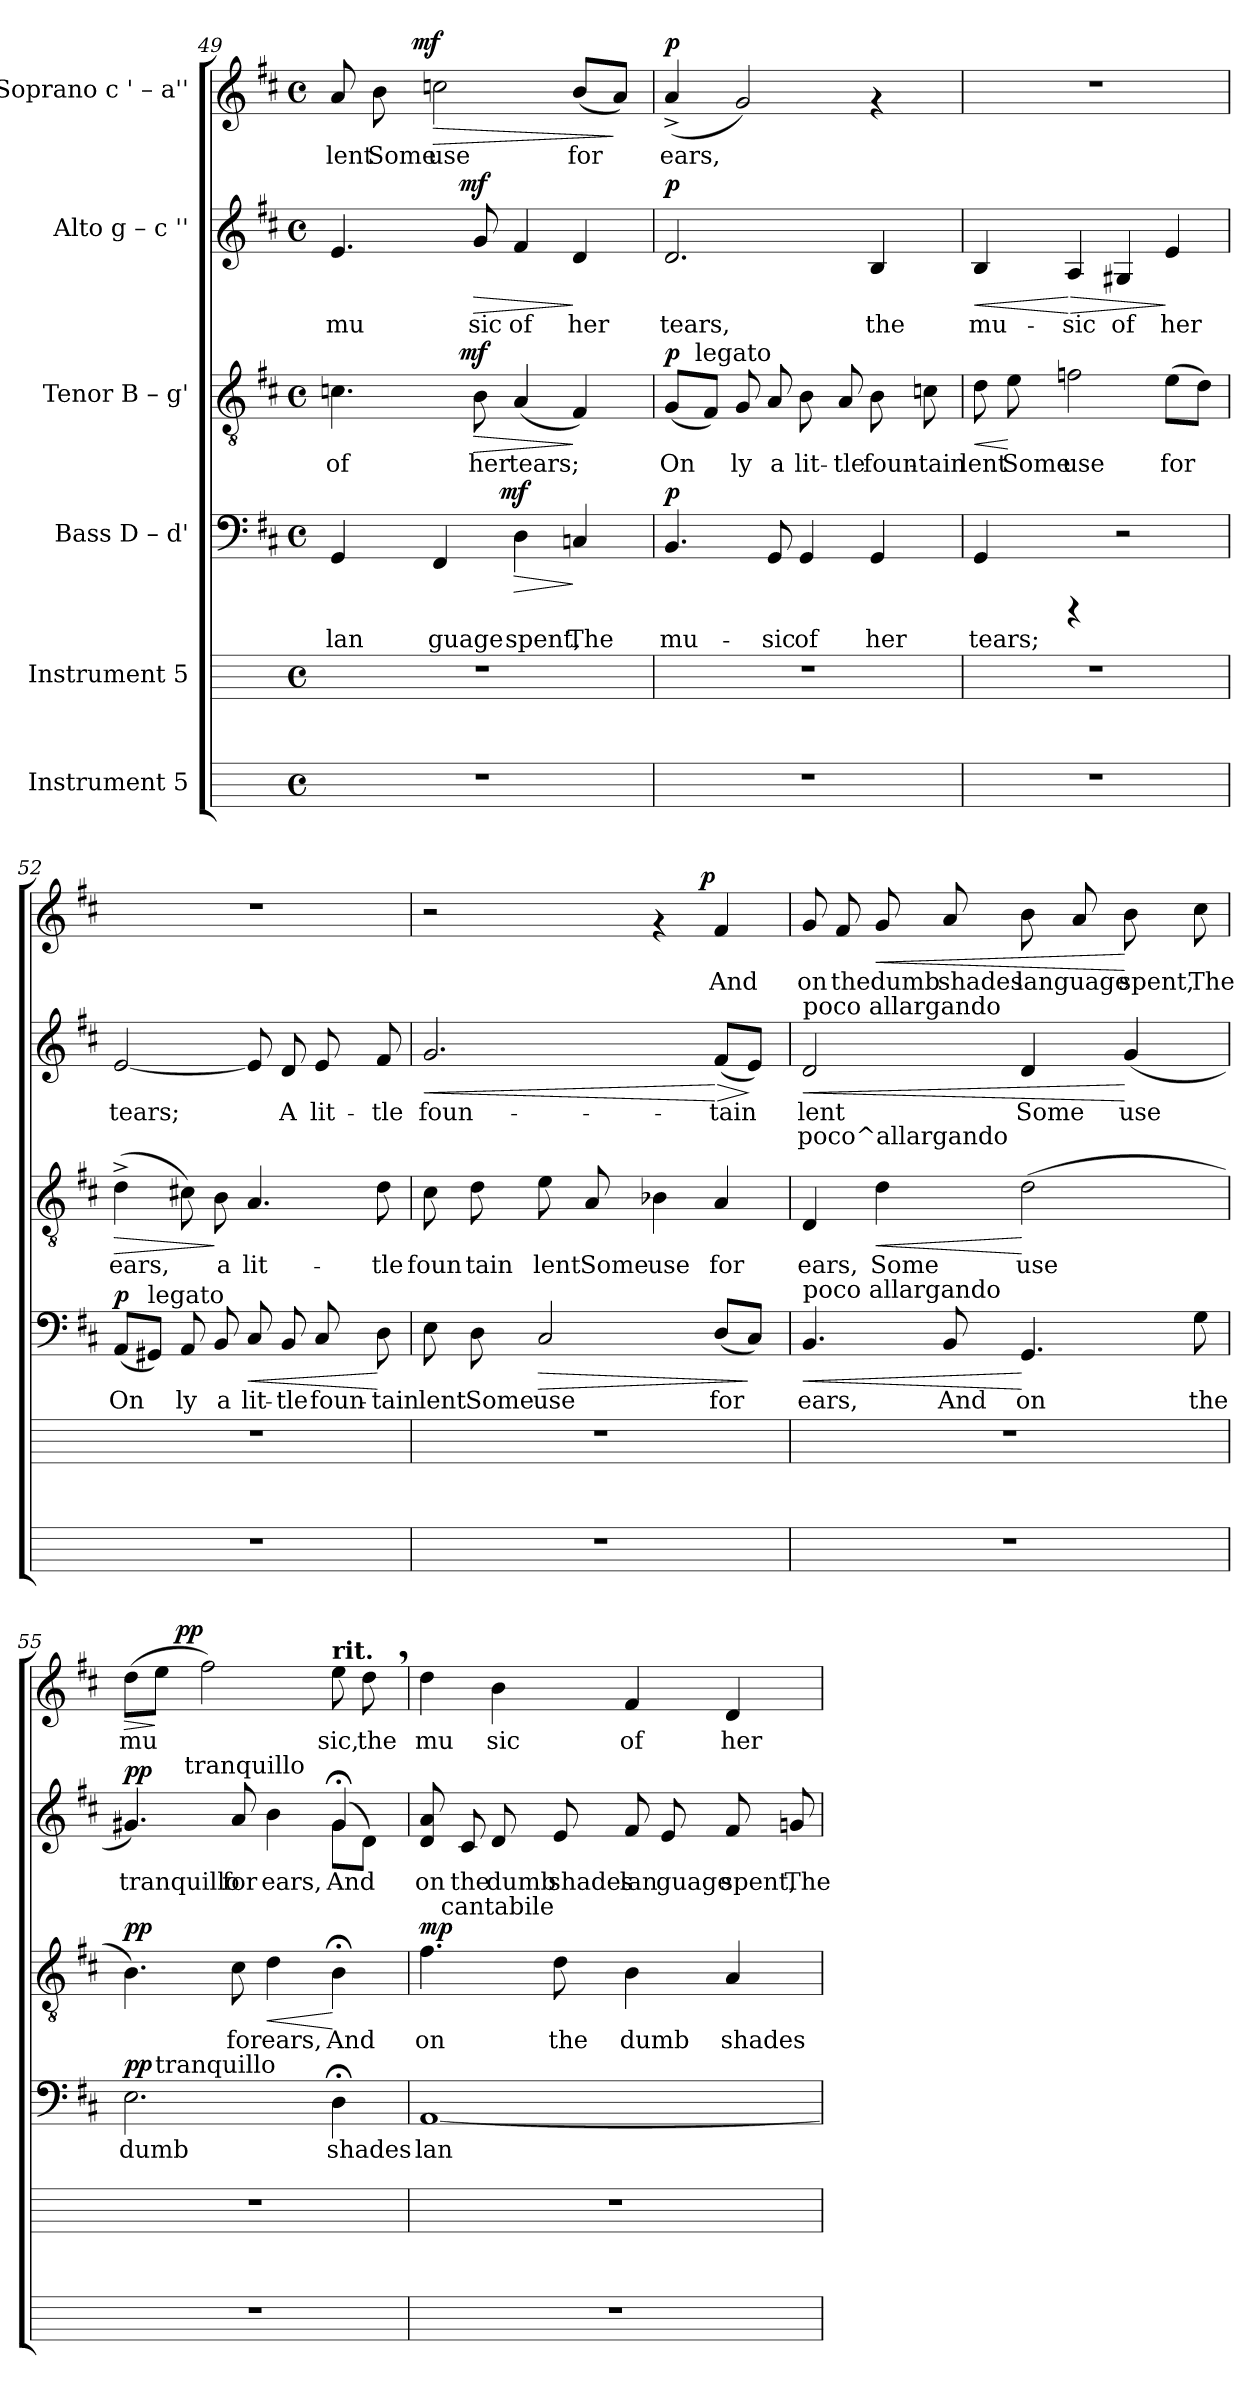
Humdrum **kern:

**kern	**kern	**kern	**text	**dynam	**kern	**text	**dynam	**kern	**text	**text	**dynam	**kern	**text	**dynam
*part6	*part5	*part4	*part4	*part4	*part3	*part3	*part3	*part2	*part2	*part2	*part2	*part1	*part1	*part1
*staff6	*staff5	*staff4	*staff4	*staff4	*staff3	*staff3	*staff3	*staff2	*staff2	*staff2	*staff2	*staff1	*staff1	*staff1
*I"Instrument 5	*I"Instrument 5	*I"Bass  D – d'	*	*	*I"Tenor  B – g'	*	*	*I"Alto  g – c ''	*	*	*	*I"Soprano  c ' – a''	*	*
*	*	*clefF4	*	*	*clefGv2	*	*	*clefG2	*	*	*	*clefG2	*	*
*k[]	*k[]	*k[f#c#]	*	*	*k[f#c#]	*	*	*k[f#c#]	*	*	*	*k[f#c#]	*	*
*C:	*C:	*D:	*	*	*D:	*	*	*D:	*	*	*	*D:	*	*
*M4/4	*M4/4	*M4/4	*	*	*M4/4	*	*	*M4/4	*	*	*	*M4/4	*	*
*met(c)	*met(c)	*met(c)	*	*	*met(c)	*	*	*met(c)	*	*	*	*met(c)	*	*
=49	=49	=49	=49	=49	=49	=49	=49	=49	=49	=49	=49	=49	=49	=49
!	!	!	!LO:LY:b:cj	!	!	!LO:LY:b:cj	!	!	!LO:LY:b:cj	!	!	!	!LO:LY:b:cj	!
*	*	*^	*	*	*^	*	*	*^	*	*	*	*^	*	*
1r	1r	4GG/	4...ryy	lan	.	4.cn\	4ryy	of	.	4.e/	4ryy	mu	.	.	8a/	8..ryy	lent	.
!	!	!	!	!	!	!	!	!	!	!	!	!	!	!	!	!	!LO:LY:b:cj	!
.	.	.	.	.	.	.	.	.	.	.	.	.	.	.	8b\	.	Some	.
!	!	!	!	!	!	!	!	!	!	!	!	!	!	!	!	!	!	!LO:DY:a
.	.	.	.	.	.	.	.	.	.	.	.	.	.	.	.	2ryy	.	mf
!	!	!	!	!LO:LY:b:cj	!	!	!	!	!	!	!	!	!	!	!	!	!LO:LY:b:cj	!LO:HP:b
.	.	4FF#/	.	guage	.	.	16.ryy	.	.	.	16.ryy	.	.	.	2ccn\	.	use	>
!	!	!	!	!	!	!	!	!	!LO:DY:a	!	!	!	!	!LO:DY:a	!	!	!	!
.	.	.	.	.	.	.	2ryy	.	mf	.	2ryy	.	.	mf	.	.	.	.
!	!	!	!	!	!	!	!	!LO:LY:b:cj	!LO:HP:b	!	!	!LO:LY:b:cj	!	!LO:HP:b	!	!	!	!
.	.	.	.	.	.	8B\	.	her	>	8g/	.	sic	.	>	.	.	.	.
!	!	!	!	!	!LO:DY:a	!	!	!	!	!	!	!	!	!	!	!	!	!
.	.	.	2ryy	.	mf	.	.	.	.	.	.	.	.	.	.	.	.	.
!	!	!	!	!LO:LY:b:cj	!LO:HP:b	!	!	!LO:LY:b:cj	!	!	!	!LO:LY:b:cj	!	!	!	!	!	!
.	.	4D\	.	spent,	>	(<4A/	.	tears;	.	4f#/	.	of	.	.	.	.	.	.
.	.	.	.	.	.	.	.	.	.	.	.	.	.	.	.	4ryy	.	.
!	!	!	!	!LO:LY:b:cj	!	!	!	!LO:LY:b:cj	!	!	!	!LO:LY:b:cj	!	!	!	!	!LO:LY:b:cj	!
.	.	4Cn/	.	The	]	4F#/)	.	.	]	4d/	.	her	.	]	(<8b/L	.	for	.
.	.	.	.	.	.	.	8ryy	.	.	.	8ryy	.	.	.	.	.	.	.
!	!	!	!	!	!	!	!	!	!	!	!	!	!	!	!	!	!LO:LY:b:cj	!
.	.	.	.	.	.	.	.	.	.	.	.	.	.	.	8a>/J)	.	.	]
.	.	.	32ryy	.	.	.	32ryy	.	.	.	32ryy	.	.	.	.	32ryy	.	.
!!LO:LB:g=z
=50	=50	=50	=50	=50	=50	=50	=50	=50	=50	=50	=50	=50	=50	=50	=50	=50	=50	=50
!	!	!	!	!LO:LY:b:cj	!LO:DY:a	!	!	!LO:LY:b:cj	!LO:DY:a	!	!	!LO:LY:b:cj	!	!LO:DY:a	!	!	!LO:LY:b:cj	!LO:DY:a
*	*	*	*	*	*	*	*	*	*	*v	*v	*	*	*	*	*	*	*
*	*	*v	*v	*	*	*	*	*	*	*	*	*	*	*v	*v	*	*
1r	1r	4.BB/	mu-	p	(<8G/L	16..ryy	On-	p	2.d/	tears,	.	p	(<4a^</	ears,	p
!	!	!	!	!	!	!LO:TX:a:t=legato	!	!	!	!	!	!	!	!	!
.	.	.	.	.	.	2ryy	.	.	.	.	.	.	.	.	.
!	!	!	!	!	!	!	!LO:LY:b:cj	!	!	!	!	!	!	!	!
.	.	.	.	.	8F#/J)	.	--	.	.	.	.	.	.	.	.
!	!	!	!	!	!	!	!LO:LY:b:cj	!	!	!	!	!	!	!LO:LY:b:cj	!
.	.	.	.	.	8G/	.	-ly	.	.	.	.	.	2g/)	.	.
!	!	!	!LO:LY:b:cj	!	!	!	!LO:LY:b:cj	!	!	!	!	!	!	!	!
.	.	8GG/	-sic	.	8A/	.	a	.	.	.	.	.	.	.	.
!	!	!	!LO:LY:b:cj	!	!	!	!LO:LY:b:cj	!	!	!	!	!	!	!	!
.	.	4GG/	of	.	8B\	.	lit-	.	.	.	.	.	.	.	.
.	.	.	.	.	.	4ryy	.	.	.	.	.	.	.	.	.
!	!	!	!	!	!	!	!LO:LY:b:cj	!	!	!	!	!	!	!	!
.	.	.	.	.	8A/	.	-tle	.	.	.	.	.	.	.	.
!	!	!	!LO:LY:b:cj	!	!	!	!LO:LY:b:cj	!	!	!LO:LY:b:cj	!	!	!	!	!
.	.	4GG/	her	.	8B\	.	foun-	.	4B/	the	.	.	4rf	.	.
.	.	.	.	.	.	8ryy	.	.	.	.	.	.	.	.	.
!	!	!	!	!	!	!	!LO:LY:b:cj	!	!	!	!	!	!	!	!
.	.	.	.	.	8cn\	.	-tain	.	.	.	.	.	.	.	.
.	.	.	.	.	.	64ryy	.	.	.	.	.	.	.	.	.
=51	=51	=51	=51	=51	=51	=51	=51	=51	=51	=51	=51	=51	=51	=51	=51
!	!	!	!LO:LY:b:cj	!	!	!	!LO:LY:b:cj	!LO:HP:b	!	!LO:LY:b:cj	!	!LO:HP:b	!	!	!
*	*	*	*	*	*v	*v	*	*	*	*	*	*	*	*	*
1r	1r	4GG/	tears;	.	8d\	lent	<	4B/	mu-	.	<	1r	.	.
!	!	!	!	!	!	!LO:LY:b:cj	!	!	!	!	!	!	!	!
.	.	.	.	.	8e\	Some	[	.	.	.	.	.	.	.
!	!	!	!	!	!	!LO:LY:b:cj	!	!	!LO:LY:b:cj	!	!LO:HP:n=1:b	!	!	!
.	.	4rCCC	.	.	2fn\	use	.	4A/	-sic	.	[ >	.	.	.
!	!	!	!	!	!	!	!	!	!LO:LY:b:cj	!	!	!	!	!
.	.	2r	.	.	.	.	.	4G#X/	of	.	.	.	.	.
!	!	!	!	!	!	!LO:LY:b:cj	!	!	!LO:LY:b:cj	!	!	!	!	!
.	.	.	.	.	(>8e\L	for	.	4e/	her	.	]	.	.	.
!	!	!	!	!	!	!LO:LY:b:cj	!	!	!	!	!	!	!	!
.	.	.	.	.	8d\J)	.	.	.	.	.	.	.	.	.
=52	=52	=52	=52	=52	=52	=52	=52	=52	=52	=52	=52	=52	=52	=52
!	!	!	!LO:LY:b:cj	!LO:DY:a	!	!LO:LY:b:cj	!LO:HP:b	!	!LO:LY:b:cj	!	!	!	!	!
1r	1r	(<8AA/L	On-	p	(>4d^>\	ears,	>	[<2e/	tears;	.	.	1r	.	.
!	!	!LO:TX:a:t=legato	!	!	!	!	!	!	!	!	!	!	!	!
!	!	!	!LO:LY:b:cj	!	!	!	!	!	!	!	!	!	!	!
.	.	8GG#X/J)	--	.	.	.	.	.	.	.	.	.	.	.
!	!	!	!LO:LY:b:cj	!	!	!LO:LY:b:cj	!	!	!	!	!	!	!	!
.	.	8AA/	-ly	.	8c#X\)	.	.	.	.	.	.	.	.	.
!	!	!	!LO:LY:b:cj	!	!	!LO:LY:b:cj	!	!	!	!	!	!	!	!
.	.	8BB/	a	.	8B\	a	]	.	.	.	.	.	.	.
!	!	!	!LO:LY:b:cj	!LO:HP:b	!	!LO:LY:b:cj	!	!	!LO:LY:b:cj	!	!	!	!	!
.	.	8C#/	lit-	<	4.A/	lit-	.	8e/]	.	.	.	.	.	.
!	!	!	!LO:LY:b:cj	!	!	!	!	!	!LO:LY:b:cj	!	!	!	!	!
.	.	8BB/	-tle	.	.	.	.	8d/	A	.	.	.	.	.
!	!	!	!LO:LY:b:cj	!	!	!	!	!	!LO:LY:b:cj	!	!	!	!	!
.	.	8C#/	foun-	.	.	.	.	8e/	lit-	.	.	.	.	.
!	!	!	!LO:LY:b:cj	!	!	!LO:LY:b:cj	!	!	!LO:LY:b:cj	!	!	!	!	!
.	.	8D\	-tain	[	8d\	-tle	.	8f#/	-tle	.	.	.	.	.
!!LO:LB:g=z
=53	=53	=53	=53	=53	=53	=53	=53	=53	=53	=53	=53	=53	=53	=53
!	!	!	!LO:LY:b:cj	!	!	!LO:LY:b:cj	!	!	!LO:LY:b:cj	!	!LO:HP:b	!	!	!
*	*	*	*	*	*	*	*	*	*	*	*	*^	*	*
1r	1r	8E\	lent	.	8c#\	foun	.	2.g/	foun-	.	<	2r	2ryy	.	.
!	!	!	!LO:LY:b:cj	!	!	!LO:LY:b:cj	!	!	!	!	!	!	!	!	!
.	.	8D\	Some	.	8d\	tain	.	.	.	.	.	.	.	.	.
!	!	!	!LO:LY:b:cj	!LO:HP:b	!	!LO:LY:b:cj	!	!	!	!	!	!	!	!	!
.	.	2C#/	use	>	8e\	lent	.	.	.	.	.	.	.	.	.
!	!	!	!	!	!	!LO:LY:b:cj	!	!	!	!	!	!	!	!	!
.	.	.	.	.	8A/	Some	.	.	.	.	.	.	.	.	.
!	!	!	!	!	!	!LO:LY:b:cj	!	!	!	!	!	!	!	!	!
.	.	.	.	.	4B-X\	use	.	.	.	.	.	4rf	8..ryy	.	.
!	!	!	!	!	!	!	!	!	!	!	!	!	!	!	!LO:DY:a
.	.	.	.	.	.	.	.	.	.	.	.	.	4ryy	.	p
!	!	!	!LO:LY:b:cj	!	!	!LO:LY:b:cj	!	!	!LO:LY:b:cj	!	!LO:HP:n=1:b	!	!	!LO:LY:b:cj	!
.	.	(<8D/L	for	.	4A/	for	.	(<8f#/L	-tain	.	[ >	4f#/	.	And	.
!	!	!	!LO:LY:b:cj	!	!	!	!	!	!LO:LY:b:cj	!	!	!	!	!	!
.	.	8C#/J)	.	]	.	.	.	8e/J)	.	.	]	.	.	.	.
.	.	.	.	.	.	.	.	.	.	.	.	.	32ryy	.	.
=54	=54	=54	=54	=54	=54	=54	=54	=54	=54	=54	=54	=54	=54	=54	=54
!	!	!	!	!	!	!	!	!	!	!	!	!LO:TX:a:t=poco allargando	!	!	!
!	!	!	!	!	!	!	!	!	!	!	!	!LO:TX:a:t=legato	!	!	!
!	!	!	!	!	!	!	!	!LO:TX:a:t=poco allargando	!	!	!	!	!	!	!
!	!	!LO:TX:a:t=poco allargando	!	!	!	!	!	!	!	!	!	!	!	!	!
!	!	!	!LO:LY:b:cj	!LO:HP:b	!	!LO:LY:b:cj	!	!	!LO:LY:b:cj	!LO:LY:b:cj	!LO:HP:b	!	!	!LO:LY:b:cj	!
*	*	*	*	*	*	*	*	*	*	*	*	*v	*v	*	*
1r	1r	4.BB/	ears,	<	4D/	ears,	.	2d/	lent	poco^allargando	<	8g/	on	.
!	!	!	!	!	!	!	!	!	!	!	!	!	!LO:LY:b:cj	!
.	.	.	.	.	.	.	.	.	.	.	.	8f#/	the	.
!	!	!	!	!	!	!LO:LY:b:cj	!LO:HP:b	!	!	!	!	!	!LO:LY:b:cj	!LO:HP:b
.	.	.	.	.	4d\	Some	<	.	.	.	.	8g/	dumb	<
!	!	!	!LO:LY:b:cj	!	!	!	!	!	!	!	!	!	!LO:LY:b:cj	!
.	.	8BB/	And	.	.	.	.	.	.	.	.	8a/	shades	.
!	!	!	!LO:LY:b:cj	!	!	!LO:LY:b:cj	!	!	!LO:LY:b:cj	!LO:LY:b:cj	!	!	!LO:LY:b:cj	!
.	.	4.GG/	on	[	(>2d\	use	[	4d/	Some	.	.	8b\	language	.
!	!	!	!	!	!	!	!	!	!	!	!	!	!LO:LY:b:cj	!
.	.	.	.	.	.	.	.	.	.	.	.	8a/	.	.
!	!	!	!	!	!	!	!	!	!LO:LY:b:cj	!LO:LY:b:cj	!	!	!LO:LY:b:cj	!
.	.	.	.	.	.	.	.	(<4g/	use	.	[	8b\	spent,	[
!	!	!	!LO:LY:b:cj	!	!	!	!	!	!	!	!	!	!LO:LY:b:cj	!
.	.	8G\	the	.	.	.	.	.	.	.	.	8cc#\	The	.
=55	=55	=55	=55	=55	=55	=55	=55	=55	=55	=55	=55	=55	=55	=55
!	!	!	!	!	!	!	!	!	!	!	!	!LO:TX:a:t=tranquillo	!	!
!	!	!	!LO:LY:b:cj	!LO:DY:a	!	!LO:LY:b:cj	!LO:DY:a	!	!LO:LY:b:cj	!	!LO:DY:a	!	!LO:LY:b:cj	!LO:HP:b
*	*	*^	*	*	*	*	*	*^	*	*	*	*^	*	*
*	*	*	*	*	*	*	*	*	*	*^	*	*	*	*	*	*	*
1r	1r	2.E\	8ryy	dumb	pp	4.B\)	.	pp	4.g#X/)	2.ryy	8ryy	tranquillo	.	pp	(>8dd\L	8.ryy	mu	>
!	!	!	!LO:TX:a:t=tranquillo	!	!	!	!	!	!	!	!	!	!	!	!	!	!	!
!	!	!	!	!	!	!	!	!	!	!	!	!	!	!	!	!	!LO:LY:b:cj	!
.	.	.	2..ryy	.	.	.	.	.	.	.	16ryy	.	.	.	8ee\J	.	.	]
!	!	!	!	!	!	!	!	!	!	!	!	!	!	!	!	!	!	!LO:DY:a
.	.	.	.	.	.	.	.	.	.	.	64ryy	.	.	.	.	2ryy	.	pp
!	!	!	!	!	!	!	!	!	!	!	!LO:TX:a:t=tranquillo	!	!	!	!	!	!	!
.	.	.	.	.	.	.	.	.	.	.	2ryy	.	.	.	.	.	.	.
!	!	!	!	!	!	!	!	!	!	!	!	!	!	!	!	!	!LO:LY:b:cj	!
.	.	.	.	.	.	.	.	.	.	.	.	.	.	.	2ff#\)	.	.	.
!	!	!	!	!	!	!	!LO:LY:b:cj	!	!	!	!	!LO:LY:b:cj	!	!	!	!	!	!
.	.	.	.	.	.	8c#\	for	.	8a/	.	.	for	.	.	.	.	.	.
!	!	!	!	!	!	!	!LO:LY:b:cj	!LO:HP:b	!	!	!	!LO:LY:b:cj	!	!	!	!	!	!
.	.	.	.	.	.	4d\	ears,	<	4b\	.	.	ears,	.	.	.	.	.	.
.	.	.	.	.	.	.	.	.	.	.	.	.	.	.	.	4ryy	.	.
.	.	.	.	.	.	.	.	.	.	.	4ryy	.	.	.	.	.	.	.
!	!	!	!	!	!	!	!	!	!	!	!	!	!	!	!LO:TX:a:B:t=rit.	!	!	!
!	!	!	!	!LO:LY:b:cj	!	!	!LO:LY:b:cj	!	!	!	!	!LO:LY:b:cj	!	!	!	!	!LO:LY:b:cj	!
.	.	4D;<\	.	shades	.	4B;<\	And	[	(<4g#;</	8g#\L	.	And	.	.	8ee\	.	sic,	.
!	!	!	!	!	!	!	!	!	!	!	!	!LO:LY:b:cj	!	!	!	!	!LO:LY:b:cj	!
.	.	.	.	.	.	.	.	.	.	8d\J)	.	.	.	.	8dd,>\	.	the	.
.	.	.	.	.	.	.	.	.	.	.	.	.	.	.	.	16ryy	.	.
.	.	.	.	.	.	.	.	.	.	.	32.ryy	.	.	.	.	.	.	.
!!LO:PB:g=z
=56	=56	=56	=56	=56	=56	=56	=56	=56	=56	=56	=56	=56	=56	=56	=56	=56	=56	=56
!	!	!	!	!	!	!	!	!	!LO:TX:a:t=legato	!	!	!	!	!	!	!	!	!
!	!	!	!	!LO:LY:b:cj	!	!	!LO:LY:b:cj	!LO:DY:a	!	!	!	!LO:LY:b:cj	!	!	!	!	!LO:LY:b:cj	!
*	*	*	*	*	*	*	*	*	*v	*v	*v	*	*	*	*	*	*	*
*	*	*v	*v	*	*	*^	*	*	*	*	*	*	*v	*v	*	*
1r	1r	[<1AA	lan-	.	4.f#\	16ryy	on	mp	8a/ 8d/	on	.	.	4dd\	mu	.
!	!	!	!	!	!	!LO:TX:a:t=cantabile	!	!	!	!	!	!	!	!	!
.	.	.	.	.	.	2...ryy	.	.	.	.	.	.	.	.	.
!	!	!	!	!	!	!	!	!	!	!LO:LY:b:cj	!	!	!	!	!
.	.	.	.	.	.	.	.	.	8c#/	the	.	.	.	.	.
!	!	!	!	!	!	!	!	!	!	!LO:LY:b:cj	!	!	!	!LO:LY:b:cj	!
.	.	.	.	.	.	.	.	.	8d/	dumb	.	.	4b\	sic	.
!	!	!	!	!	!	!	!LO:LY:b:cj	!	!	!LO:LY:b:cj	!	!	!	!	!
.	.	.	.	.	8d\	.	the	.	8e/	shades	.	.	.	.	.
!	!	!	!	!	!	!	!LO:LY:b:cj	!	!	!LO:LY:b:cj	!	!	!	!LO:LY:b:cj	!
.	.	.	.	.	4B\	.	dumb	.	8f#/	lan	.	.	4f#/	of	.
!	!	!	!	!	!	!	!	!	!	!LO:LY:b:cj	!	!	!	!	!
.	.	.	.	.	.	.	.	.	8e/	guage	.	.	.	.	.
!	!	!	!	!	!	!	!LO:LY:b:cj	!	!	!LO:LY:b:cj	!	!	!	!LO:LY:b:cj	!
.	.	.	.	.	4A/	.	shades	.	8f#/	spent,	.	.	4d/	her	.
!	!	!	!	!	!	!	!	!	!	!LO:LY:b:cj	!	!	!	!	!
.	.	.	.	.	.	.	.	.	8gn/	The	.	.	.	.	.
*	*	*	*	*	*v	*v	*	*	*	*	*	*	*	*	*
=	=	=	=	=	=	=	=	=	=	=	=	=	=	=
*-	*-	*-	*-	*-	*-	*-	*-	*-	*-	*-	*-	*-	*-	*-
